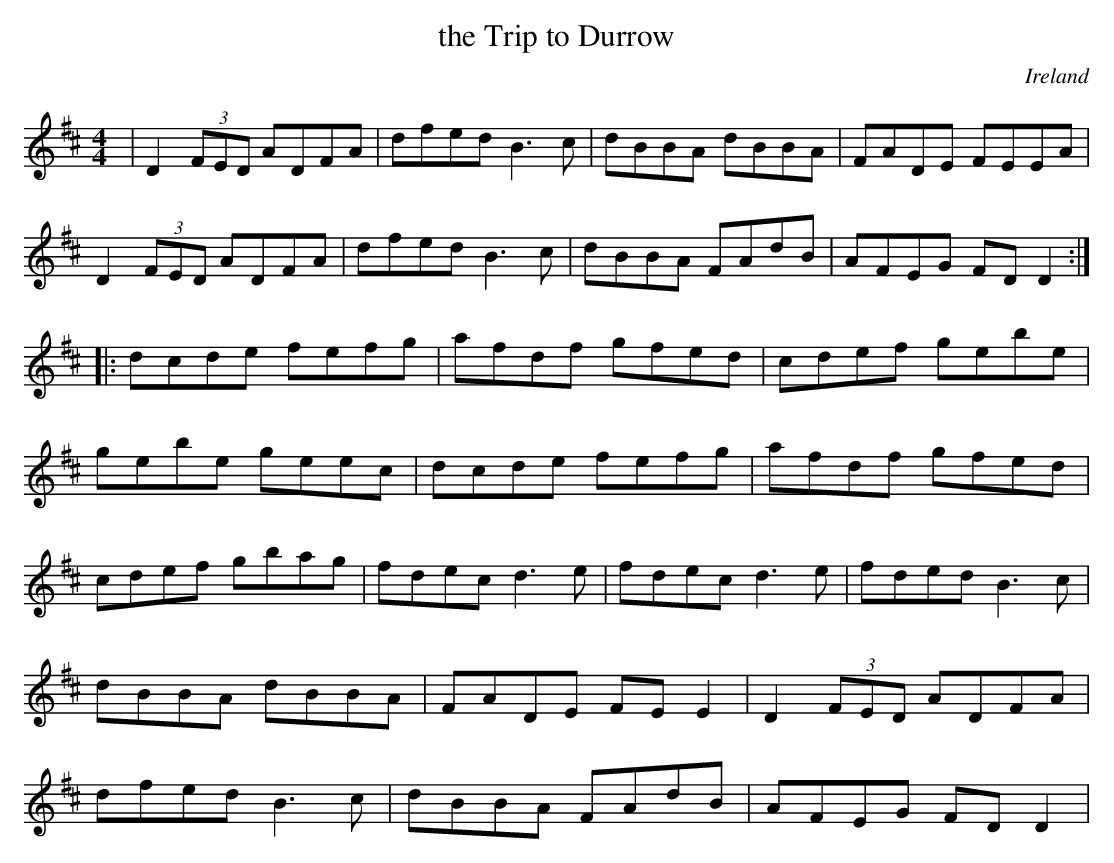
X:1
T:the Trip to Durrow
M:4/4
L:1/8
O:Ireland
K:D
|D2 (3FED ADFA|dfed B3 c|dBBA dBBA|FADE FEEA|\
D2 (3FED ADFA|dfed B3 c|dBBA FAdB|AFEG FD D2::\
dcde fefg|afdf gfed|cdef gebe|gebe geec|\
dcde fefg|afdf gfed|cdef gbag|fdec d3 e|\
fdec d3 e|fded B3 c|dBBA dBBA|FADE FE E2|\
D2 (3FED ADFA|dfed B3 c|dBBA FAdB|AFEG FD D2|
